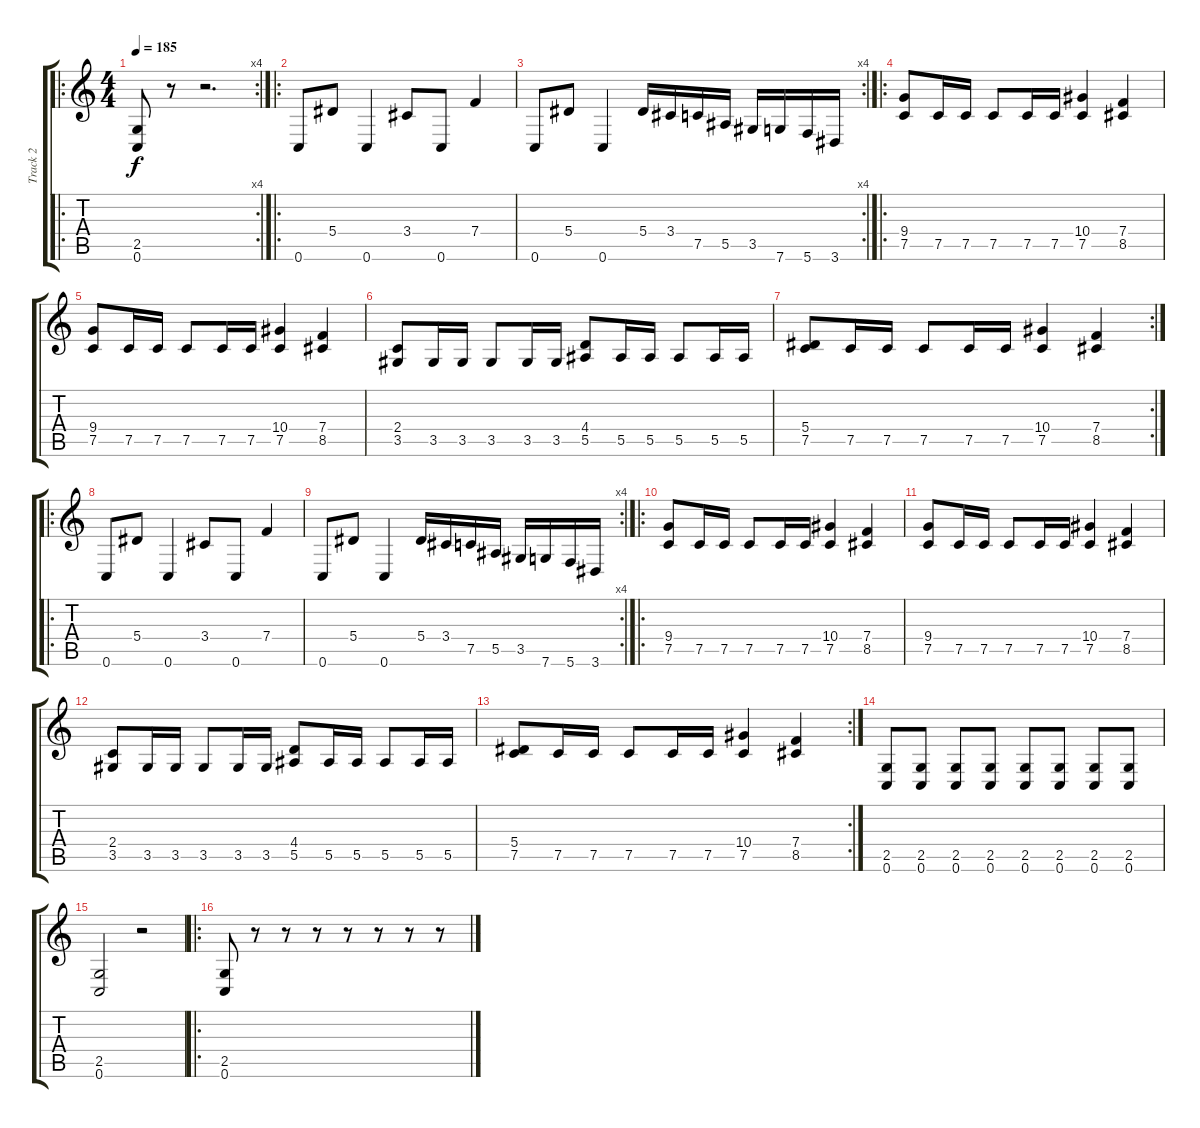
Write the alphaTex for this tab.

\track ("Track 2" "Track 2") {instrument distortionguitar}
\staff {score tabs}
\tuning (C4 G3 Eb3 Bb2 F2 C2) {hide}
\ro
\rc 4
\ts (4 4)
\tempo 185
\clef g2
\ks c
(2.5 0.6).8{dy f instrument distortionguitar} r.8 r.2{d} |
\ro
0.6.8 5.4.8 0.6.4 3.4.8 0.6.8 7.4.4 |
\rc 4
0.6.8 5.4.8 0.6.4 5.4.16 3.4.16 7.5.16 5.5.16 3.5.16 7.6.16 5.6.16 3.6.16 |
\ro
(9.4 7.5).8 7.5.16 7.5.16 7.5.8 7.5.16 7.5.16 (10.4 7.5).4 (7.4 8.5).4 |
(9.4 7.5).8 7.5.16 7.5.16 7.5.8 7.5.16 7.5.16 (10.4 7.5).4 (7.4 8.5).4 |
(2.4 3.5).8 3.5.16 3.5.16 3.5.8 3.5.16 3.5.16 (4.4 5.5).8 5.5.16 5.5.16 5.5.8 5.5.16 5.5.16 |
\rc 2
(5.4 7.5).8 7.5.16 7.5.16 7.5.8 7.5.16 7.5.16 (10.4 7.5).4 (7.4 8.5).4 |
\ro
0.6.8 5.4.8 0.6.4 3.4.8 0.6.8 7.4.4 |
\rc 4
0.6.8 5.4.8 0.6.4 5.4.16 3.4.16 7.5.16 5.5.16 3.5.16 7.6.16 5.6.16 3.6.16 |
\ro
(9.4 7.5).8 7.5.16 7.5.16 7.5.8 7.5.16 7.5.16 (10.4 7.5).4 (7.4 8.5).4 |
(9.4 7.5).8 7.5.16 7.5.16 7.5.8 7.5.16 7.5.16 (10.4 7.5).4 (7.4 8.5).4 |
(2.4 3.5).8 3.5.16 3.5.16 3.5.8 3.5.16 3.5.16 (4.4 5.5).8 5.5.16 5.5.16 5.5.8 5.5.16 5.5.16 |
\rc 2
(5.4 7.5).8 7.5.16 7.5.16 7.5.8 7.5.16 7.5.16 (10.4 7.5).4 (7.4 8.5).4 |
(2.5 0.6).8 (2.5 0.6).8 (2.5 0.6).8 (2.5 0.6).8 (2.5 0.6).8 (2.5 0.6).8 (2.5 0.6).8 (2.5 0.6).8 |
(2.5 0.6).2 r.2 |
\ro
(2.5 0.6).8 r.8 r.8 r.8 r.8 r.8 r.8 r.8
